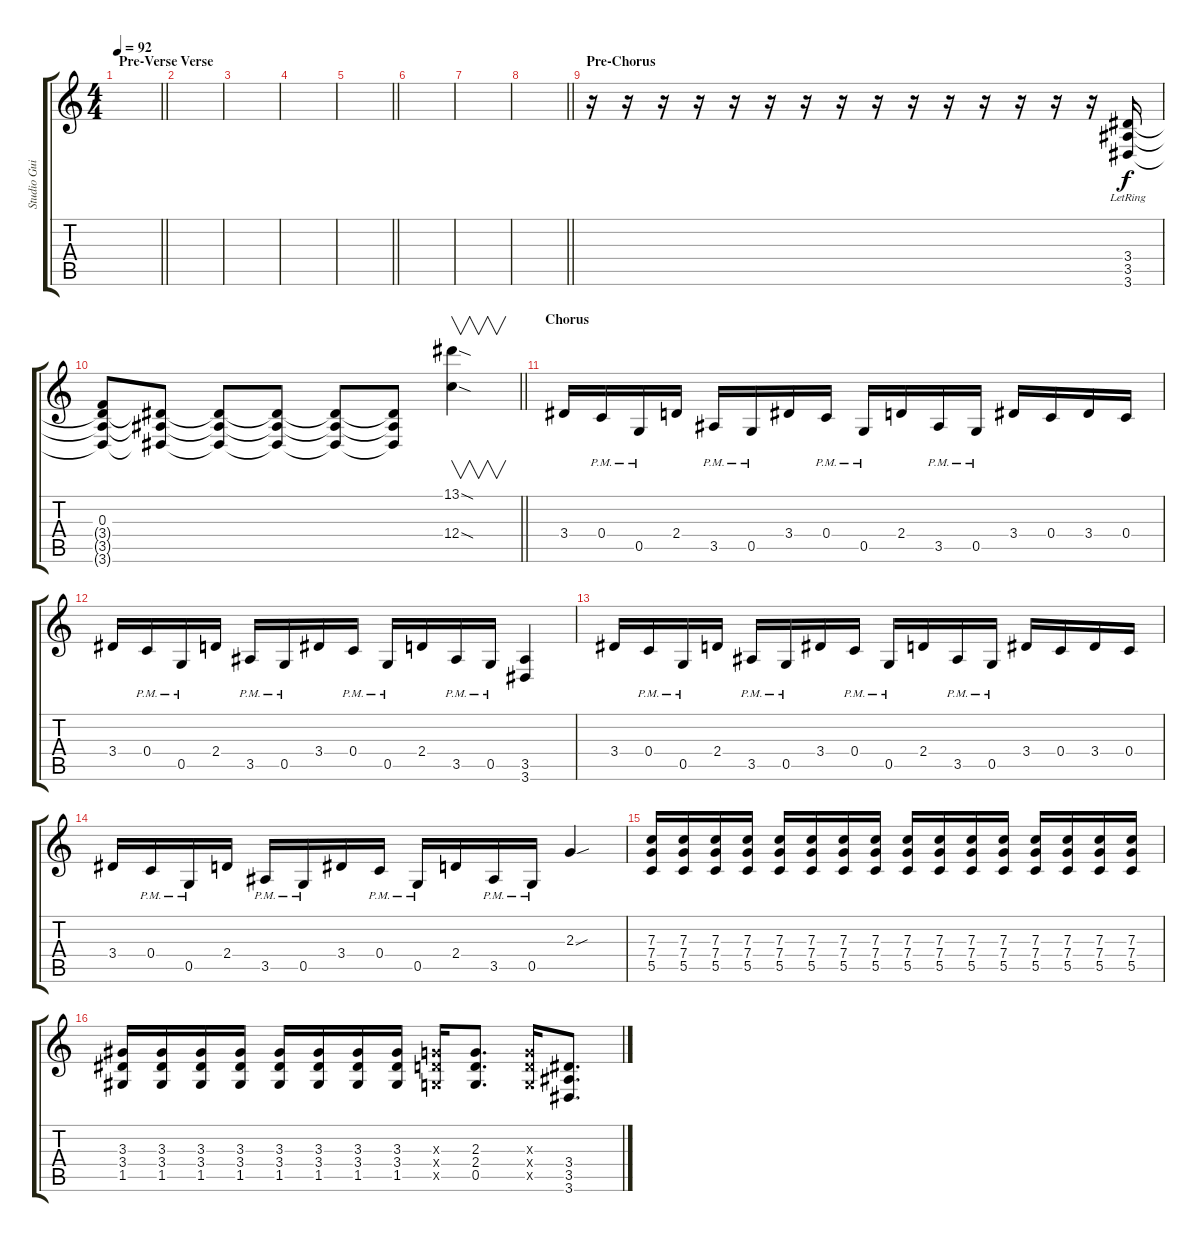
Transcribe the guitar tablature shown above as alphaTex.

\track ("Studio Guitar I" "Studio Gui") {instrument distortionguitar}
\staff {score tabs}
\tuning (D4 A3 F3 C3 G2 C2) {hide}
\ts (4 4)
\section ("" "Pre-Verse")
\tempo 92
\clef g2
\barLineRight lightlight
\ks c
|
\section ("" "Verse")
|
|
|
\barLineRight lightlight
|
|
|
\barLineRight lightlight
|
\section ("" "Pre-Chorus")
r.16 r.16 r.16 r.16 r.16 r.16 r.16 r.16 r.16 r.16 r.16 r.16 r.16 r.16 r.16 (3.4{lr} 3.5 3.6).16 |
\barLineRight lightlight
(0.3 3.4{t} 3.5{t} 3.6{t}).8 (3.4{t} 3.5{t} 3.6{t}).8 (3.4{t} 3.5{t} 3.6{t}).8 (3.4{t} 3.5{t} 3.6{t}).8 (3.4{t} 3.5{t} 3.6{t}).8 (3.4{t} 3.5{t} 3.6{t}).8 (13.1{sod} 12.4{sod}).4{v volume 10} |
\section ("" "Chorus")
3.4.16{volume 16 instrument distortionguitar} 0.4{pm}.16 0.5{pm}.16 2.4.16 3.5{pm}.16 0.5{pm}.16 3.4.16 0.4{pm}.16 0.5{pm}.16 2.4.16 3.5{pm}.16 0.5{pm}.16 3.4.16 0.4.16 3.4.16 0.4.16 |
3.4.16 0.4{pm}.16 0.5{pm}.16 2.4.16 3.5{pm}.16 0.5{pm}.16 3.4.16 0.4{pm}.16 0.5{pm}.16 2.4.16 3.5{pm}.16 0.5{pm}.16 (3.5 3.6).4 |
3.4.16 0.4{pm}.16 0.5{pm}.16 2.4.16 3.5{pm}.16 0.5{pm}.16 3.4.16 0.4{pm}.16 0.5{pm}.16 2.4.16 3.5{pm}.16 0.5{pm}.16 3.4.16 0.4.16 3.4.16 0.4.16 |
3.4.16 0.4{pm}.16 0.5{pm}.16 2.4.16 3.5{pm}.16 0.5{pm}.16 3.4.16 0.4{pm}.16 0.5{pm}.16 2.4.16 3.5{pm}.16 0.5{pm}.16 2.3{sou}.4 |
(7.3 7.4 5.5).16 (7.3 7.4 5.5).16 (7.3 7.4 5.5).16 (7.3 7.4 5.5).16 (7.3 7.4 5.5).16 (7.3 7.4 5.5).16 (7.3 7.4 5.5).16 (7.3 7.4 5.5).16 (7.3 7.4 5.5).16 (7.3 7.4 5.5).16 (7.3 7.4 5.5).16 (7.3 7.4 5.5).16 (7.3 7.4 5.5).16 (7.3 7.4 5.5).16 (7.3 7.4 5.5).16 (7.3 7.4 5.5).16 |
(3.3 3.4 1.5).16 (3.3 3.4 1.5).16 (3.3 3.4 1.5).16 (3.3 3.4 1.5).16 (3.3 3.4 1.5).16 (3.3 3.4 1.5).16 (3.3 3.4 1.5).16 (3.3 3.4 1.5).16 (2.3{x} 2.4{x} 0.5{x}).16 (2.3 2.4 0.5).8{d} (2.3{x} 2.4{x} 0.5{x}).16 (3.4 3.5 3.6).8{d}
